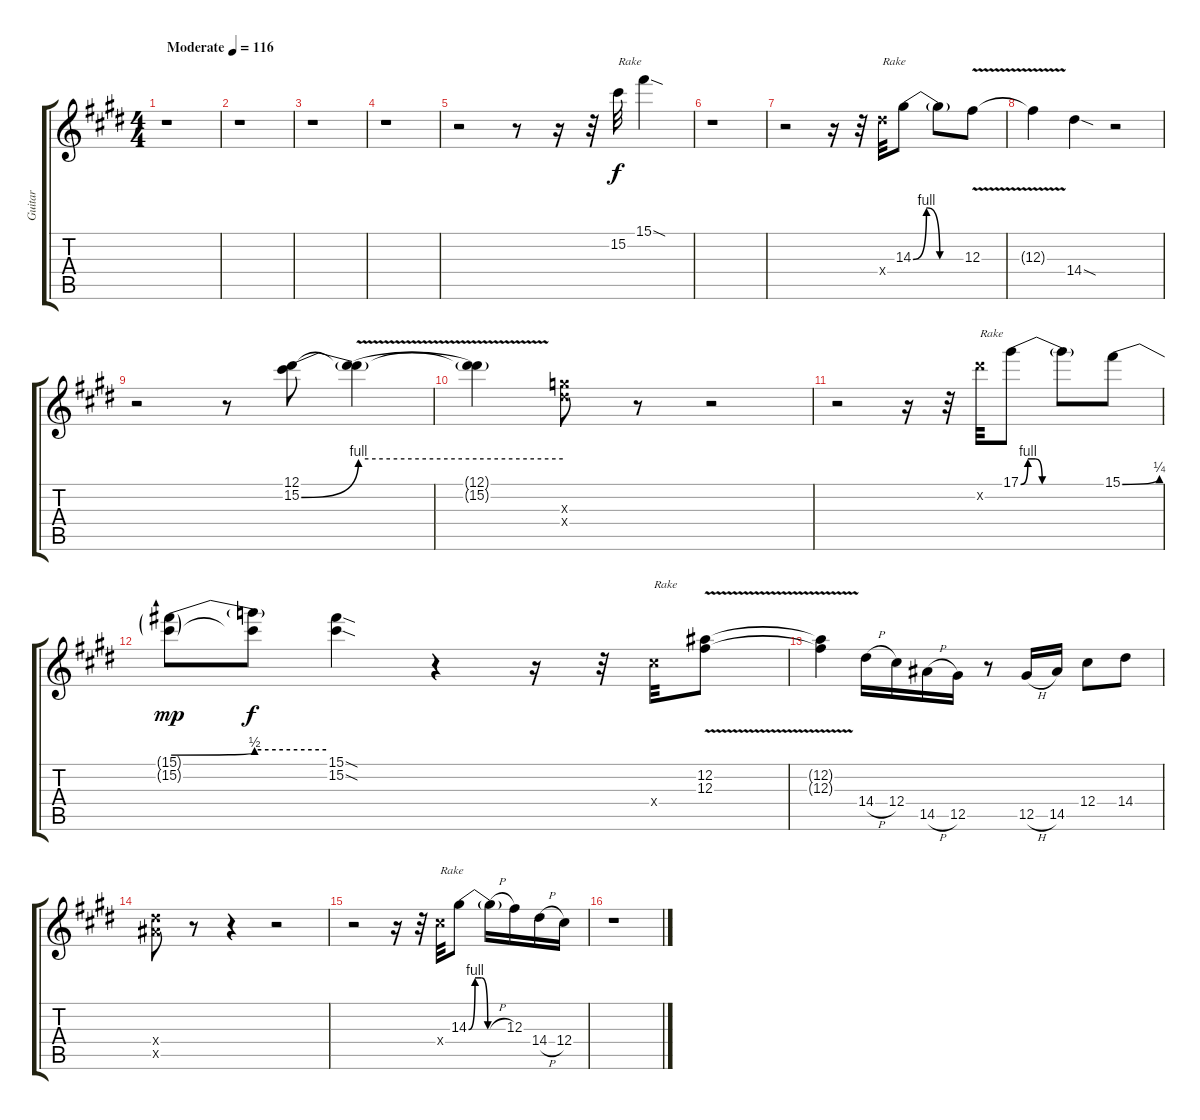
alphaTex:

\track ("Guitar" "Guitar") {instrument distortionguitar}
\staff {score tabs}
\tuning (Eb4 Bb3 Gb3 Db3 Ab2 Eb2) {hide}
\ts (4 4)
\tempo (116 "Moderate")
\clef g2
\ks e
r.1{dy f instrument distortionguitar} |
r.1 |
r.1 |
r.1 |
r.2 r.8 r.16 r.32 15.2.32{txt "Rake"} 15.1{sod}.4 |
r.1 |
r.2 r.16 r.32 14.4{x}.32{txt "Rake"} 14.3{be (bendrelease 0 0 30 4 30 4 60 0)}.8 14.3{be (hold 0 0 60 0) t}.8 12.3{v}.8 |
12.3{t}.4 14.4{sod}.4 r.2 |
r.2 r.8 (12.1 15.2{be (bend 0 0 60 4)}).8 (12.1{t} 15.2{be (hold 0 4 60 4) v t}).4 |
(12.1{t} 15.2{t}).4 (13.3{x} 14.4{x}).8 r.8 r.2 |
r.2 r.16 r.32 17.2{x}.32{txt "Rake"} 17.1{be (custom 0 0 10 4 20 4 30 0 60 0)}.8 17.1{be (hold 0 0 60 0) t}.8 15.1{be (bend 0 0 60 1)}.8 |
(15.1{be (bend 0 1 60 2) t} 15.2{g}).8{dy mp} (15.1{be (hold 0 2 60 2) t} 15.2{t}).8{dy f} (15.1{sod} 15.2{sod}).4 r.4 r.16 r.32 12.4{x}.32{txt "Rake"} (12.2{v} 12.3{v}).8 |
(12.2{t} 12.3{t}).4 14.4{h}.16 12.4.16 14.5{h}.16 12.5.16 r.8 12.5{h}.16 14.5.16 12.4.8 14.4.8 |
(14.4{x} 14.5{x}).8 r.8 r.4 r.2 |
r.2 r.16 r.32 12.4{x}.32{txt "Rake"} 14.3{be (custom 0 0 10 4 20 4 30 0 60 0)}.8 14.3{h t}.16 12.3.16 14.4{h}.16 12.4.16 |
r.1
